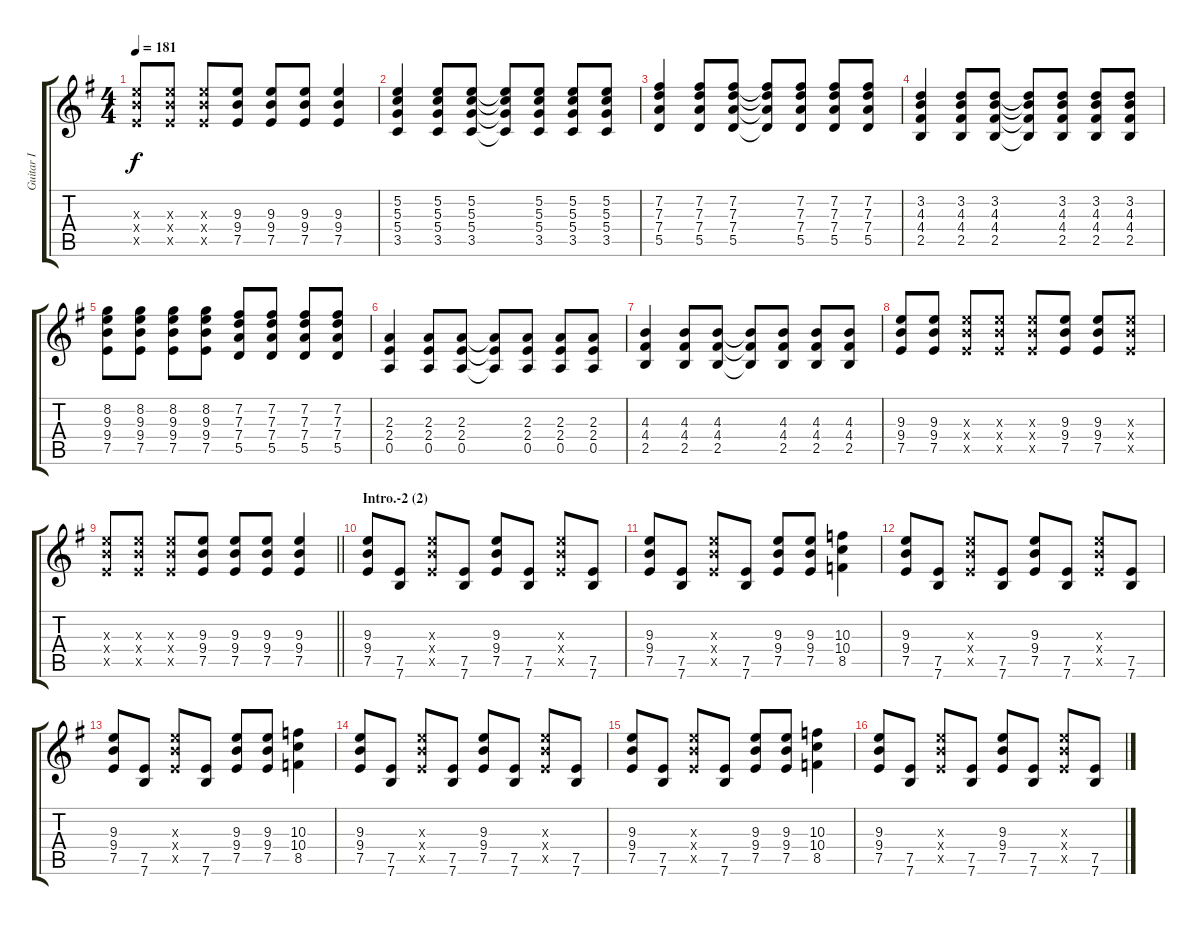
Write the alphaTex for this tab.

\track ("Guitar I" "Guitar I") {instrument distortionguitar}
\staff {score tabs}
\tuning (E4 B3 G3 D3 A2 E2) {hide}
\ts (4 4)
\tempo 181
\clef g2
\ks g
(9.3{x} 9.4{x} 7.5{x}).8{dy f} (9.3{x} 9.4{x} 7.5{x}).8 (9.3{x} 9.4{x} 7.5{x}).8 (9.3 9.4 7.5).8 (9.3 9.4 7.5).8 (9.3 9.4 7.5).8 (9.3 9.4 7.5).4 |
(5.2 5.3 5.4 3.5).4 (5.2 5.3 5.4 3.5).8 (5.2 5.3 5.4 3.5).8 (5.2{t} 5.3{t} 5.4{t} 3.5{t}).8 (5.2 5.3 5.4 3.5).8 (5.2 5.3 5.4 3.5).8 (5.2 5.3 5.4 3.5).8 |
(7.2 7.3 7.4 5.5).4 (7.2 7.3 7.4 5.5).8 (7.2 7.3 7.4 5.5).8 (7.2{t} 7.3{t} 7.4{t} 5.5{t}).8 (7.2 7.3 7.4 5.5).8 (7.2 7.3 7.4 5.5).8 (7.2 7.3 7.4 5.5).8 |
(3.2 4.3 4.4 2.5).4 (3.2 4.3 4.4 2.5).8 (3.2 4.3 4.4 2.5).8 (3.2{t} 4.3{t} 4.4{t} 2.5{t}).8 (3.2 4.3 4.4 2.5).8 (3.2 4.3 4.4 2.5).8 (3.2 4.3 4.4 2.5).8 |
(8.2 9.3 9.4 7.5).8 (8.2 9.3 9.4 7.5).8 (8.2 9.3 9.4 7.5).8 (8.2 9.3 9.4 7.5).8 (7.2 7.3 7.4 5.5).8 (7.2 7.3 7.4 5.5).8 (7.2 7.3 7.4 5.5).8 (7.2 7.3 7.4 5.5).8 |
(2.3 2.4 0.5).4 (2.3 2.4 0.5).8 (2.3 2.4 0.5).8 (2.3{t} 2.4{t} 0.5{t}).8 (2.3 2.4 0.5).8 (2.3 2.4 0.5).8 (2.3 2.4 0.5).8 |
(4.3 4.4 2.5).4 (4.3 4.4 2.5).8 (4.3 4.4 2.5).8 (4.3{t} 4.4{t} 2.5{t}).8 (4.3 4.4 2.5).8 (4.3 4.4 2.5).8 (4.3 4.4 2.5).8 |
(9.3 9.4 7.5).8 (9.3 9.4 7.5).8 (9.3{x} 9.4{x} 7.5{x}).8 (9.3{x} 9.4{x} 7.5{x}).8 (9.3{x} 9.4{x} 7.5{x}).8 (9.3 9.4 7.5).8 (9.3 9.4 7.5).8 (9.3{x} 9.4{x} 7.5{x}).8 |
\barLineRight lightlight
(9.3{x} 9.4{x} 7.5{x}).8 (9.3{x} 9.4{x} 7.5{x}).8 (9.3{x} 9.4{x} 7.5{x}).8 (9.3 9.4 7.5).8 (9.3 9.4 7.5).8 (9.3 9.4 7.5).8 (9.3 9.4 7.5).4 |
\section ("" "Intro.-2 (2)")
(9.3 9.4 7.5).8 (7.5 7.6).8 (9.3{x} 9.4{x} 7.5{x}).8 (7.5 7.6).8 (9.3 9.4 7.5).8 (7.5 7.6).8 (9.3{x} 9.4{x} 7.5{x}).8 (7.5 7.6).8 |
(9.3 9.4 7.5).8 (7.5 7.6).8 (9.3{x} 9.4{x} 7.5{x}).8 (7.5 7.6).8 (9.3 9.4 7.5).8 (9.3 9.4 7.5).8 (10.3 10.4 8.5).4 |
(9.3 9.4 7.5).8 (7.5 7.6).8 (9.3{x} 9.4{x} 7.5{x}).8 (7.5 7.6).8 (9.3 9.4 7.5).8 (7.5 7.6).8 (9.3{x} 9.4{x} 7.5{x}).8 (7.5 7.6).8 |
(9.3 9.4 7.5).8 (7.5 7.6).8 (9.3{x} 9.4{x} 7.5{x}).8 (7.5 7.6).8 (9.3 9.4 7.5).8 (9.3 9.4 7.5).8 (10.3 10.4 8.5).4 |
(9.3 9.4 7.5).8 (7.5 7.6).8 (9.3{x} 9.4{x} 7.5{x}).8 (7.5 7.6).8 (9.3 9.4 7.5).8 (7.5 7.6).8 (9.3{x} 9.4{x} 7.5{x}).8 (7.5 7.6).8 |
(9.3 9.4 7.5).8 (7.5 7.6).8 (9.3{x} 9.4{x} 7.5{x}).8 (7.5 7.6).8 (9.3 9.4 7.5).8 (9.3 9.4 7.5).8 (10.3 10.4 8.5).4 |
(9.3 9.4 7.5).8 (7.5 7.6).8 (9.3{x} 9.4{x} 7.5{x}).8 (7.5 7.6).8 (9.3 9.4 7.5).8 (7.5 7.6).8 (9.3{x} 9.4{x} 7.5{x}).8 (7.5 7.6).8
